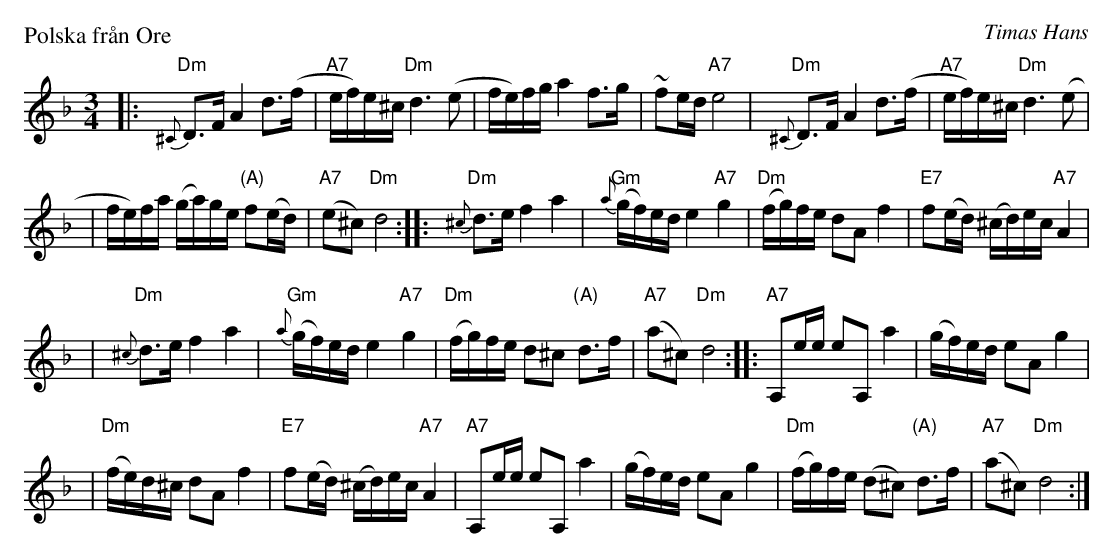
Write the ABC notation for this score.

X:1
P: Polska fr\aan Ore
C: Timas Hans
M: 3/4
L: 1/8
K: Dm
|: "Dm"{^C}D>F A2 d>(f | "A7"e/f/)e/^c/ "Dm"d3 (e \
| f/e/)f/g/  a2 f>g | ~fe/d/ "A7"e4 \
|  "Dm"{^C}D>F A2 d>(f | "A7"e/f/)e/^c/ "Dm"d3 (e |
| f/e/)f/a/  (g/a/)g/e/ "(A)"f(e/d/) | "A7"(e^c) "Dm"d4 \
:: "Dm"{^c}d>e f2 a2 | "Gm"{a}(g/f/)e/d/ e2 "A7"g2 \
| "Dm"(f/g/)f/e/ dA f2 | "E7"f(e/d/) (^c/d/)e/c/ "A7"A2 |
|  "Dm"{^c}d>e f2 a2 | "Gm"{a}(g/f/)e/d/ e2 "A7"g2 \
| "Dm"(f/g/)f/e/ d^c "(A)"d>f | "A7"(a^c) "Dm"d4 \
:: "A7"A,e/e/ eA, a2 | (g/f/)e/d/ eA g2 |
| "Dm"(f/e/)d/^c/ dA f2 | "E7"f(e/d/) (^c/d/)e/c/ "A7"A2 \
|  "A7"A,e/e/ eA, a2 | (g/f/)e/d/ eA g2 \
| "Dm"(f/g/)f/e/ (d^c) "(A)"d>f | "A7"(a^c) "Dm"d4 :|
